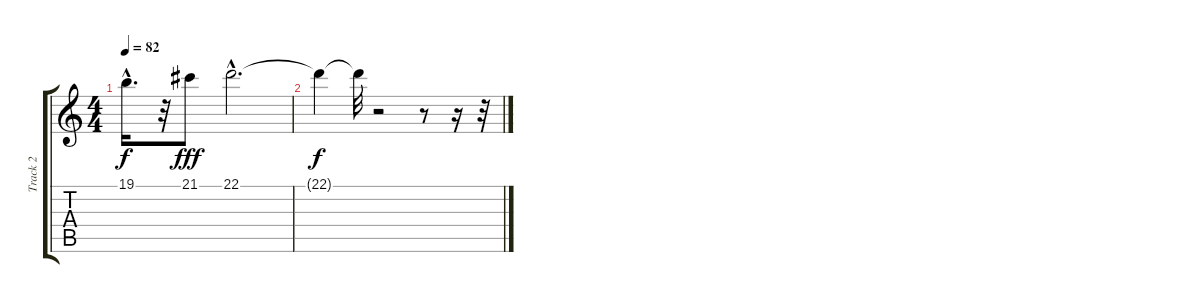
\track ("Track 2" "Track 2") {instrument vibraphone}
\staff {score tabs}
\tuning (E4 B3 G3 D3 A2 E2) {hide}
\ts (4 4)
\tempo 82
\clef g2
\ks c
19.1{hac t}.16{d dy f} r.32 21.1.8{dy fff} 22.1{hac}.2{d} |
22.1{t}.4{dy f} 22.1{t}.32 r.2 r.8 r.16 r.32
